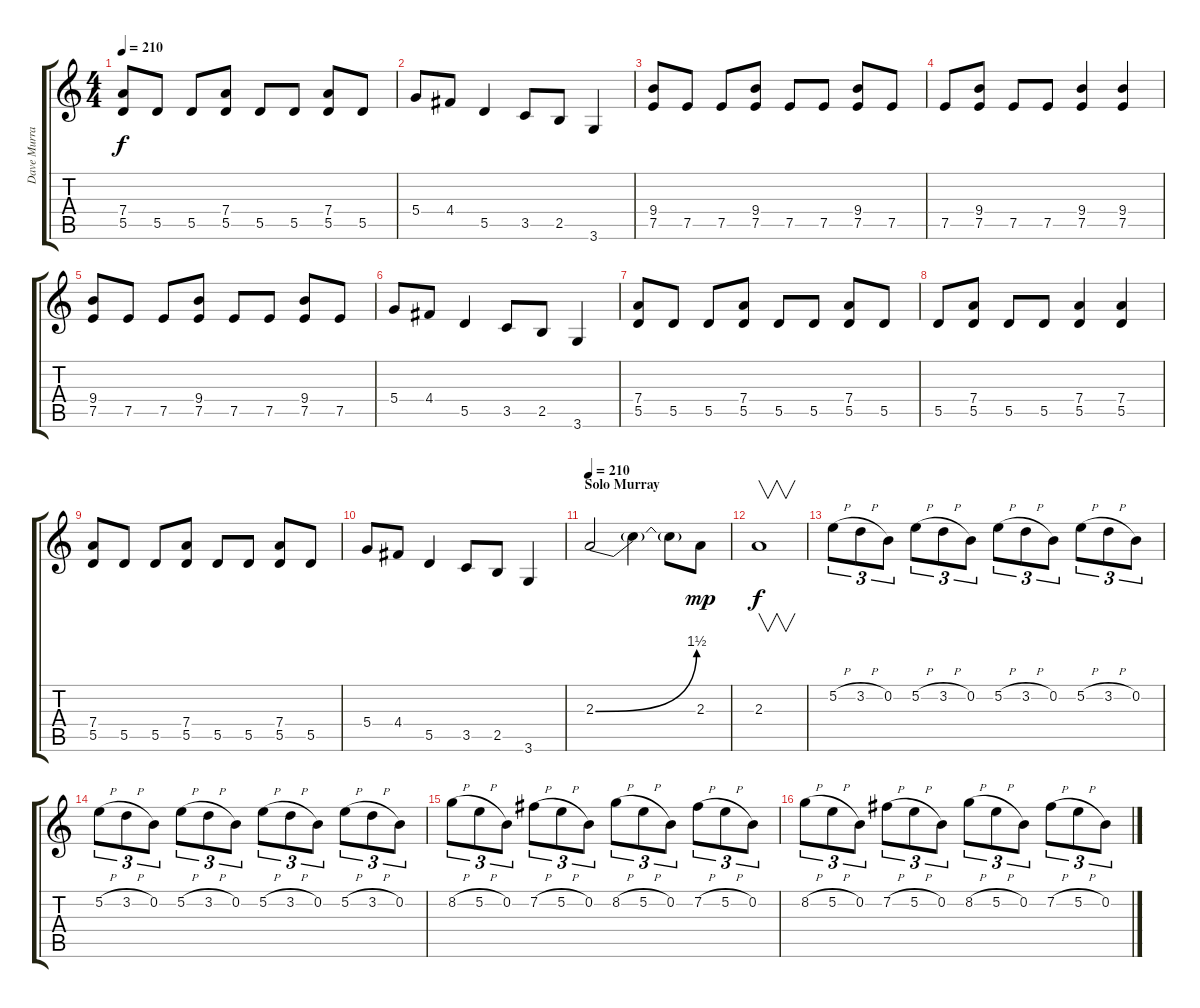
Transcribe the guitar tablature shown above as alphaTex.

\track ("Dave Murray" "Dave Murra") {instrument distortionguitar}
\staff {score tabs}
\tuning (E4 B3 G3 D3 A2 E2) {hide}
\ts (4 4)
\tempo 210
\clef g2
\ks c
(7.4 5.5).8{dy f} 5.5.8 5.5.8 (7.4 5.5).8 5.5.8 5.5.8 (7.4 5.5).8 5.5.8 |
5.4.8 4.4.8 5.5.4 3.5.8 2.5.8 3.6.4 |
(9.4 7.5).8 7.5.8 7.5.8 (9.4 7.5).8 7.5.8 7.5.8 (9.4 7.5).8 7.5.8 |
7.5.8 (9.4 7.5).8 7.5.8 7.5.8 (9.4 7.5).4 (9.4 7.5).4 |
(9.4 7.5).8 7.5.8 7.5.8 (9.4 7.5).8 7.5.8 7.5.8 (9.4 7.5).8 7.5.8 |
5.4.8 4.4.8 5.5.4 3.5.8 2.5.8 3.6.4 |
(7.4 5.5).8 5.5.8 5.5.8 (7.4 5.5).8 5.5.8 5.5.8 (7.4 5.5).8 5.5.8 |
5.5.8 (7.4 5.5).8 5.5.8 5.5.8 (7.4 5.5).4 (7.4 5.5).4 |
(7.4 5.5).8 5.5.8 5.5.8 (7.4 5.5).8 5.5.8 5.5.8 (7.4 5.5).8 5.5.8 |
5.4.8 4.4.8 5.5.4 3.5.8 2.5.8 3.6.4 |
\section ("" "Solo Murray")
\tempo 210
2.3{be (bend 0 0 60 6)}.2 2.3{t}.4 2.3{t}.8 2.3.8{dy mp} |
2.3.1{v dy f} |
5.2{h}.8{tu (3 2)} 3.2{h}.8{tu (3 2)} 0.2.8{tu (3 2)} 5.2{h}.8{tu (3 2)} 3.2{h}.8{tu (3 2)} 0.2.8{tu (3 2)} 5.2{h}.8{tu (3 2)} 3.2{h}.8{tu (3 2)} 0.2.8{tu (3 2)} 5.2{h}.8{tu (3 2)} 3.2{h}.8{tu (3 2)} 0.2.8{tu (3 2)} |
5.2{h}.8{tu (3 2)} 3.2{h}.8{tu (3 2)} 0.2.8{tu (3 2)} 5.2{h}.8{tu (3 2)} 3.2{h}.8{tu (3 2)} 0.2.8{tu (3 2)} 5.2{h}.8{tu (3 2)} 3.2{h}.8{tu (3 2)} 0.2.8{tu (3 2)} 5.2{h}.8{tu (3 2)} 3.2{h}.8{tu (3 2)} 0.2.8{tu (3 2)} |
8.2{h}.8{tu (3 2)} 5.2{h}.8{tu (3 2)} 0.2.8{tu (3 2)} 7.2{h}.8{tu (3 2)} 5.2{h}.8{tu (3 2)} 0.2.8{tu (3 2)} 8.2{h}.8{tu (3 2)} 5.2{h}.8{tu (3 2)} 0.2.8{tu (3 2)} 7.2{h}.8{tu (3 2)} 5.2{h}.8{tu (3 2)} 0.2.8{tu (3 2)} |
8.2{h}.8{tu (3 2)} 5.2{h}.8{tu (3 2)} 0.2.8{tu (3 2)} 7.2{h}.8{tu (3 2)} 5.2{h}.8{tu (3 2)} 0.2.8{tu (3 2)} 8.2{h}.8{tu (3 2)} 5.2{h}.8{tu (3 2)} 0.2.8{tu (3 2)} 7.2{h}.8{tu (3 2)} 5.2{h}.8{tu (3 2)} 0.2.8{tu (3 2)}
